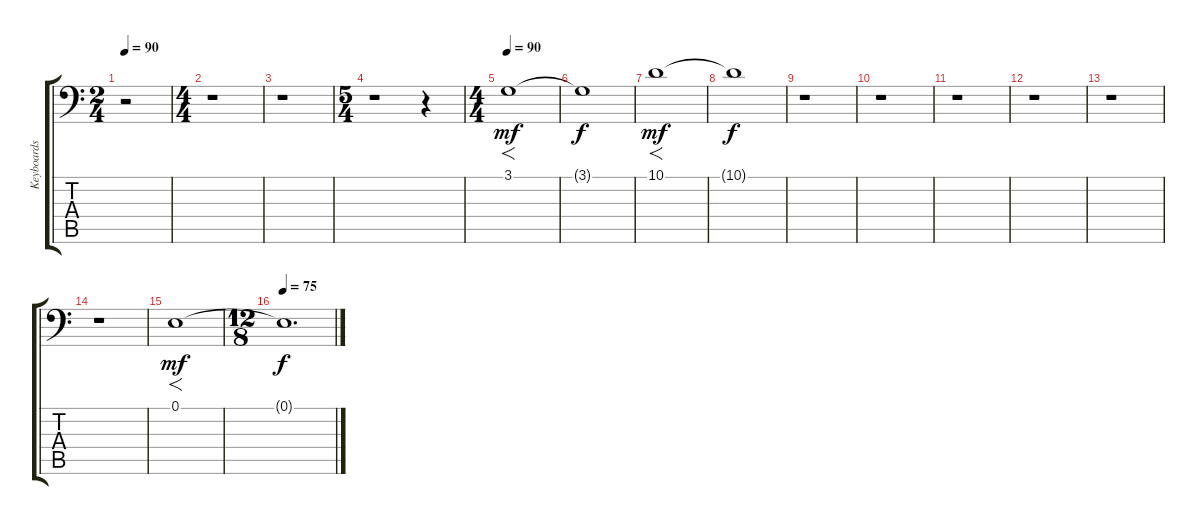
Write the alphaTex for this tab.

\track ("Keyboards Left Hand" "Keyboards ") {instrument acousticgrandpiano}
\staff {score tabs}
\tuning (E3 B2 G2 D2 A1 E1) {hide}
\ts (2 4)
\tempo 90
\clef f4
\ks c
r.2{dy f} |
\ts (4 4)
r.1 |
r.1 |
\ts (5 4)
r.1 r.4 |
\ts (4 4)
\tempo 90
3.1.1{f dy mf instrument stringensemble1} |
3.1{t}.1{dy f} |
10.1.1{f dy mf} |
10.1{t}.1{dy f} |
r.1 |
r.1 |
r.1 |
r.1 |
r.1 |
r.1 |
0.1.1{f dy mf volume 9 instrument stringensemble1} |
\ts (12 8)
\tempo 75
0.1{t}.1{d dy f}
